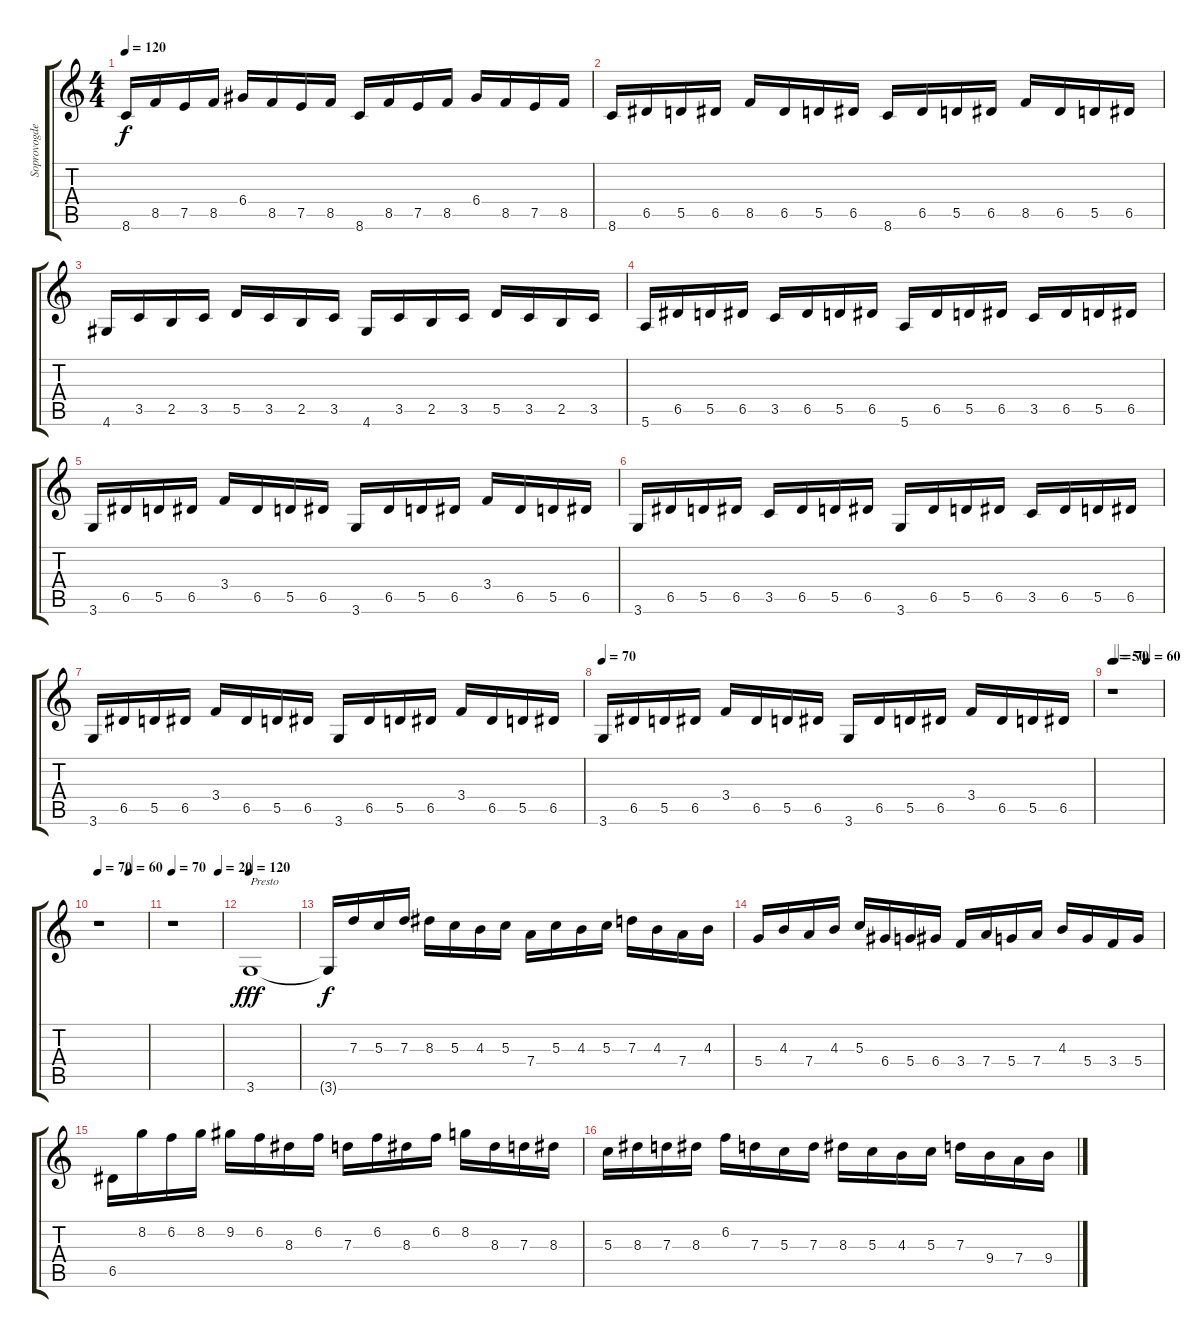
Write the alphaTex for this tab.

\track ("Soprovogdenie" "Soprovogde") {instrument overdrivenguitar}
\staff {score tabs}
\tuning (E4 B3 G3 D3 A2 E2) {hide}
\ts (4 4)
\tempo 120
\clef g2
\ks c
8.6.16{dy f} 8.5.16 7.5.16 8.5.16 6.4.16 8.5.16 7.5.16 8.5.16 8.6.16 8.5.16 7.5.16 8.5.16 6.4.16 8.5.16 7.5.16 8.5.16 |
8.6.16 6.5.16 5.5.16 6.5.16 8.5.16 6.5.16 5.5.16 6.5.16 8.6.16 6.5.16 5.5.16 6.5.16 8.5.16 6.5.16 5.5.16 6.5.16 |
4.6.16 3.5.16 2.5.16 3.5.16 5.5.16 3.5.16 2.5.16 3.5.16 4.6.16 3.5.16 2.5.16 3.5.16 5.5.16 3.5.16 2.5.16 3.5.16 |
5.6.16 6.5.16 5.5.16 6.5.16 3.5.16 6.5.16 5.5.16 6.5.16 5.6.16 6.5.16 5.5.16 6.5.16 3.5.16 6.5.16 5.5.16 6.5.16 |
3.6.16 6.5.16 5.5.16 6.5.16 3.4.16 6.5.16 5.5.16 6.5.16 3.6.16 6.5.16 5.5.16 6.5.16 3.4.16 6.5.16 5.5.16 6.5.16 |
3.6.16 6.5.16 5.5.16 6.5.16 3.5.16 6.5.16 5.5.16 6.5.16 3.6.16 6.5.16 5.5.16 6.5.16 3.5.16 6.5.16 5.5.16 6.5.16 |
3.6.16 6.5.16 5.5.16 6.5.16 3.4.16 6.5.16 5.5.16 6.5.16 3.6.16 6.5.16 5.5.16 6.5.16 3.4.16 6.5.16 5.5.16 6.5.16 |
\tempo 70
3.6.16 6.5.16 5.5.16 6.5.16 3.4.16 6.5.16 5.5.16 6.5.16 3.6.16 6.5.16 5.5.16 6.5.16 3.4.16 6.5.16 5.5.16 6.5.16 |
\tempo 50
\tempo (70 0.0625)
\tempo (60 0.6875)
r.1 |
\tempo 70
\tempo (60 0.625)
r.1 |
\tempo 70
\tempo (20 0.9375)
r.1 |
\tempo 120
3.6.1{txt "Presto" dy fff} |
3.6{t}.16{dy f} 7.3.16 5.3.16 7.3.16 8.3.16 5.3.16 4.3.16 5.3.16 7.4.16 5.3.16 4.3.16 5.3.16 7.3.16 4.3.16 7.4.16 4.3.16 |
5.4.16 4.3.16 7.4.16 4.3.16 5.3.16 6.4.16 5.4.16 6.4.16 3.4.16 7.4.16 5.4.16 7.4.16 4.3.16 5.4.16 3.4.16 5.4.16 |
6.5.16 8.2.16 6.2.16 8.2.16 9.2.16 6.2.16 8.3.16 6.2.16 7.3.16 6.2.16 8.3.16 6.2.16 8.2.16 8.3.16 7.3.16 8.3.16 |
5.3.16 8.3.16 7.3.16 8.3.16 6.2.16 7.3.16 5.3.16 7.3.16 8.3.16 5.3.16 4.3.16 5.3.16 7.3.16 9.4.16 7.4.16 9.4.16
